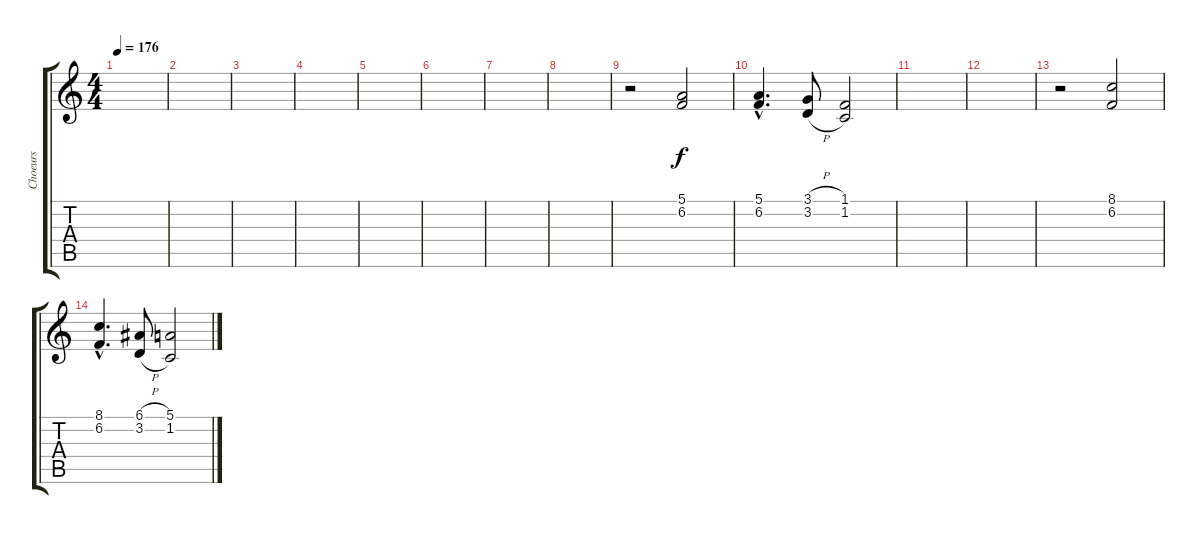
\track ("Choeurs" "Choeurs") {instrument lead1square}
\staff {score tabs}
\tuning (E4 B3 G3 D3 A2 E2) {hide}
\ts (4 4)
\tempo 176
\clef g2
\ks c
|
|
|
|
|
|
|
|
r.2 (5.1 6.2).2 |
(5.1{hac} 6.2{hac}).4{d} (3.1{h} 3.2{h}).8 (1.1 1.2).2 |
|
|
r.2 (8.1 6.2).2 |
(8.1{hac} 6.2{hac}).4{d} (6.1{h} 3.2{h}).8 (5.1 1.2).2
